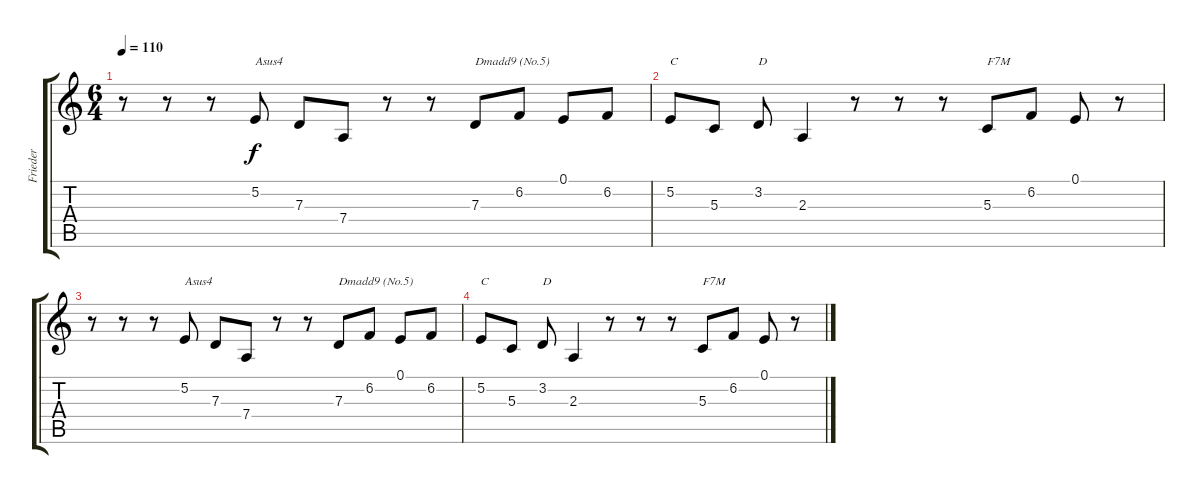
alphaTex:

\track ("Frieder" "Frieder") {instrument pad4choir}
\staff {score tabs}
\tuning (E4 B3 G3 D3 A2 E2) {hide}
\ts (6 4)
\tempo 110
\clef g2
\ks c
r.8{dy f} r.8 r.8 5.2.8{txt "Asus4"} 7.3.8 7.4.8 r.8 r.8 7.3.8{txt "Dmadd9 (No.5)"} 6.2.8 0.1.8 6.2.8 |
5.2.8{txt "C"} 5.3.8 3.2.8{txt "D"} 2.3.4 r.8 r.8 r.8 5.3.8{txt "F7M"} 6.2.8 0.1.8 r.8 |
r.8 r.8 r.8 5.2.8{txt "Asus4"} 7.3.8 7.4.8 r.8 r.8 7.3.8{txt "Dmadd9 (No.5)"} 6.2.8 0.1.8 6.2.8 |
5.2.8{txt "C"} 5.3.8 3.2.8{txt "D"} 2.3.4 r.8 r.8 r.8 5.3.8{txt "F7M"} 6.2.8 0.1.8 r.8
